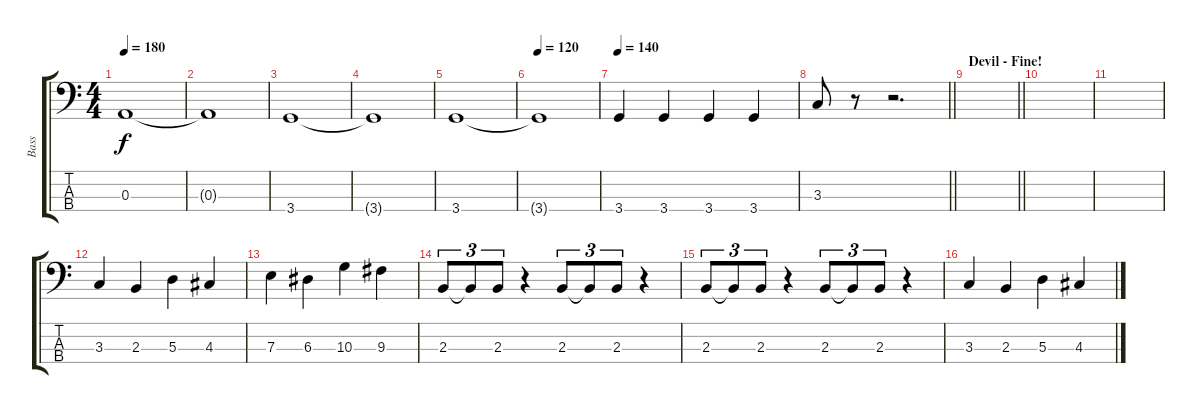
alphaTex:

\track ("Bass" "Bass") {instrument electricbassfinger}
\staff {score tabs}
\tuning (G2 D2 A1 E1) {hide}
\ts (4 4)
\tempo 180
\clef f4
\ks c
0.3.1{dy f} |
0.3{t}.1 |
3.4.1 |
3.4{t}.1 |
3.4.1 |
\tempo 120
3.4{t}.1 |
\tempo 140
3.4.4 3.4.4 3.4.4 3.4.4 |
\barLineRight lightlight
3.3.8 r.8 r.2{d} |
\section ("" "Devil - Fine!")
\barLineRight lightlight
|
|
|
3.3.4 2.3.4 5.3.4 4.3.4 |
7.3.4 6.3.4 10.3.4 9.3.4 |
2.3.8{tu (3 2)} 2.3{t}.8{tu (3 2)} 2.3.8{tu (3 2)} r.4 2.3.8{tu (3 2)} 2.3{t}.8{tu (3 2)} 2.3.8{tu (3 2)} r.4 |
2.3.8{tu (3 2)} 2.3{t}.8{tu (3 2)} 2.3.8{tu (3 2)} r.4 2.3.8{tu (3 2)} 2.3{t}.8{tu (3 2)} 2.3.8{tu (3 2)} r.4 |
3.3.4 2.3.4 5.3.4 4.3.4
